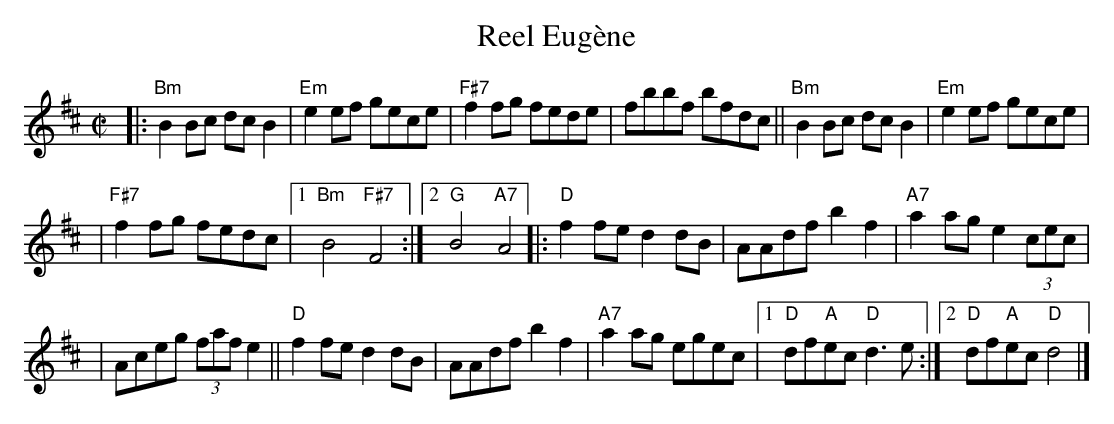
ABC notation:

X:1
T:Reel Eug\`ene
M:C|
L:1/8
K:D
|: "Bm"B2Bc dcB2 \
| "Em"e2ef gece \
| "F#7"f2fg fede \
| fbbf bfdc \
|| "Bm"B2Bc dcB2 \
| "Em"e2ef gece |
| "F#7"f2fg fedc \
|1 "Bm"B4 "F#7"F4 \
:|2 "G"B4 "A7"A4 \
|: "D"f2fe d2dB \
| AAdf b2f2 \
| "A7"a2ag e2 (3cec |
| Aceg (3faf e2 \
|| "D"f2fe d2dB \
| AAdf b2f2 \
| "A7"a2ag egec \
|1 "D"df"A"ec "D"d3e \
:|2 "D"df"A"ec "D"d4 |]
